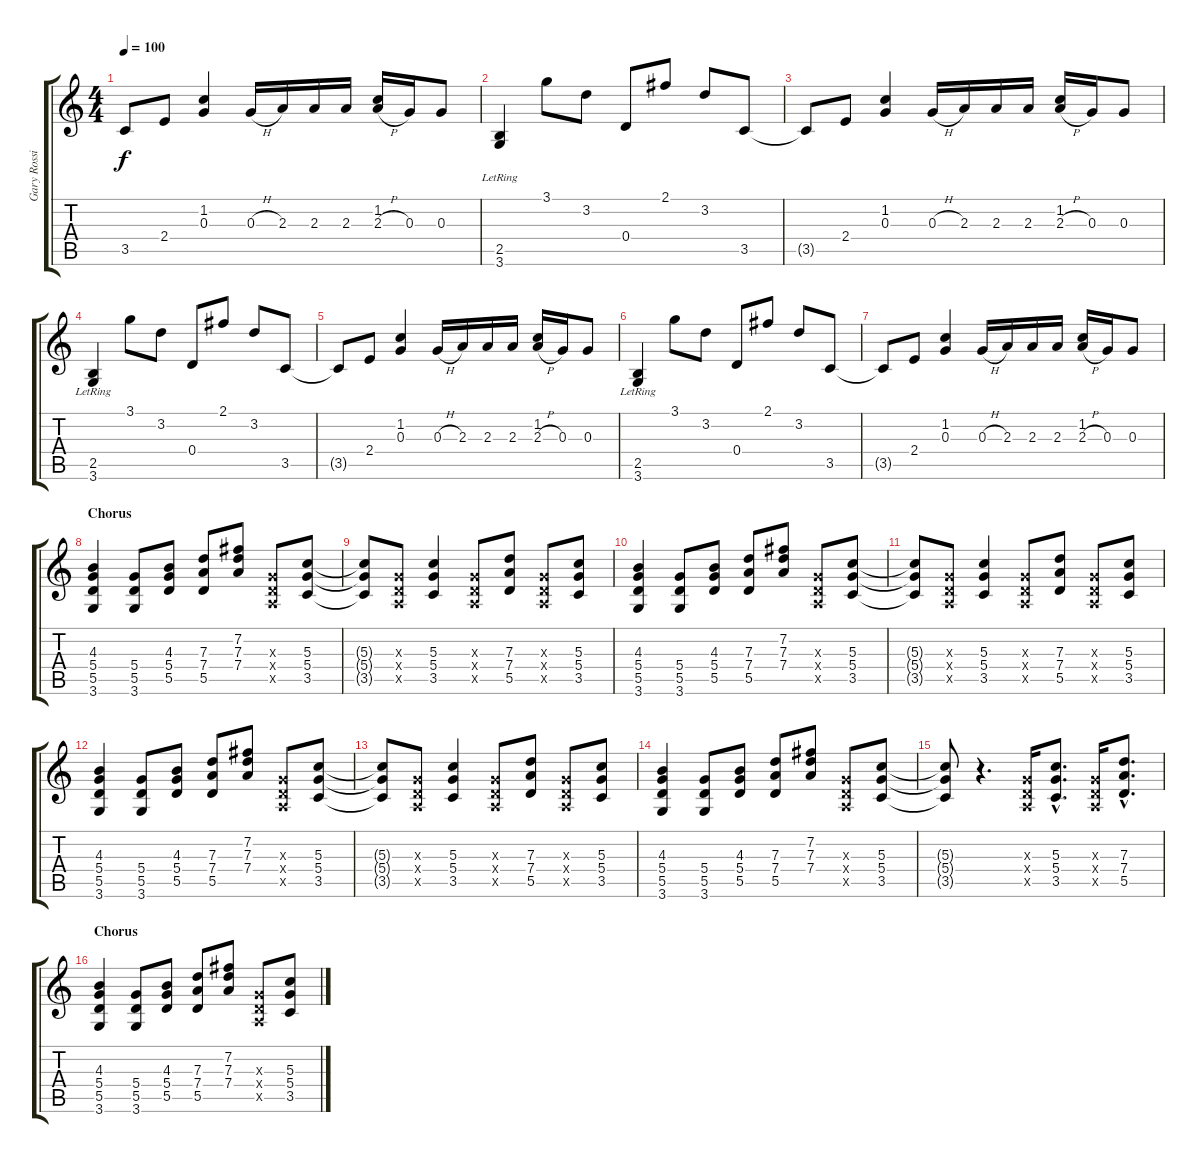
\track ("Gary Rossington " "Gary Rossi") {instrument acousticguitarsteel}
\staff {score tabs}
\tuning (E4 B3 G3 D3 A2 E2) {hide}
\ts (4 4)
\tempo 100
\clef g2
\ks c
3.5{t}.8{dy f} 2.4.8 (1.2 0.3).4 0.3{h}.16 2.3.16 2.3.16 2.3.16 (1.2 2.3{h}).16 0.3.16 0.3.8 |
(2.5 3.6{lr}).4 3.1.8 3.2.8 0.4.8 2.1.8 3.2.8 3.5.8 |
3.5{t}.8 2.4.8 (1.2 0.3).4 0.3{h}.16 2.3.16 2.3.16 2.3.16 (1.2 2.3{h}).16 0.3.16 0.3.8 |
(2.5 3.6{lr}).4 3.1.8 3.2.8 0.4.8 2.1.8 3.2.8 3.5.8 |
3.5{t}.8 2.4.8 (1.2 0.3).4 0.3{h}.16 2.3.16 2.3.16 2.3.16 (1.2 2.3{h}).16 0.3.16 0.3.8 |
(2.5 3.6{lr}).4 3.1.8 3.2.8 0.4.8 2.1.8 3.2.8 3.5.8 |
3.5{t}.8 2.4.8 (1.2 0.3).4 0.3{h}.16 2.3.16 2.3.16 2.3.16 (1.2 2.3{h}).16 0.3.16 0.3.8 |
\section ("" "Chorus")
(4.3 5.4 5.5 3.6).4 (5.4 5.5 3.6).8 (4.3 5.4 5.5).8 (7.3 7.4 5.5).8 (7.2 7.3 7.4).8 (0.3{x} 0.4{x} 0.5{x}).8 (5.3 5.4 3.5).8 |
(5.3{t} 5.4{t} 3.5{t}).8 (0.3{x} 0.4{x} 0.5{x}).8 (5.3 5.4 3.5).4 (0.3{x} 0.4{x} 0.5{x}).8 (7.3 7.4 5.5).8 (0.3{x} 0.4{x} 0.5{x}).8 (5.3 5.4 3.5).8 |
(4.3 5.4 5.5 3.6).4 (5.4 5.5 3.6).8 (4.3 5.4 5.5).8 (7.3 7.4 5.5).8 (7.2 7.3 7.4).8 (0.3{x} 0.4{x} 0.5{x}).8 (5.3 5.4 3.5).8 |
(5.3{t} 5.4{t} 3.5{t}).8 (0.3{x} 0.4{x} 0.5{x}).8 (5.3 5.4 3.5).4 (0.3{x} 0.4{x} 0.5{x}).8 (7.3 7.4 5.5).8 (0.3{x} 0.4{x} 0.5{x}).8 (5.3 5.4 3.5).8 |
(4.3 5.4 5.5 3.6).4 (5.4 5.5 3.6).8 (4.3 5.4 5.5).8 (7.3 7.4 5.5).8 (7.2 7.3 7.4).8 (0.3{x} 0.4{x} 0.5{x}).8 (5.3 5.4 3.5).8 |
(5.3{t} 5.4{t} 3.5{t}).8 (0.3{x} 0.4{x} 0.5{x}).8 (5.3 5.4 3.5).4 (0.3{x} 0.4{x} 0.5{x}).8 (7.3 7.4 5.5).8 (0.3{x} 0.4{x} 0.5{x}).8 (5.3 5.4 3.5).8 |
(4.3 5.4 5.5 3.6).4 (5.4 5.5 3.6).8 (4.3 5.4 5.5).8 (7.3 7.4 5.5).8 (7.2 7.3 7.4).8 (0.3{x} 0.4{x} 0.5{x}).8 (5.3 5.4 3.5).8 |
(5.3{t} 5.4{t} 3.5{t}).8 r.4{d} (0.3{x} 0.4{x} 0.5{x}).16 (5.3{hac} 5.4{hac} 3.5{hac}).8{d} (0.3{x} 0.4{x} 0.5{x}).16 (7.3{hac} 7.4{hac} 5.5{hac}).8{d} |
\section ("" "Chorus")
(4.3 5.4 5.5 3.6).4 (5.4 5.5 3.6).8 (4.3 5.4 5.5).8 (7.3 7.4 5.5).8 (7.2 7.3 7.4).8 (0.3{x} 0.4{x} 0.5{x}).8 (5.3 5.4 3.5).8
